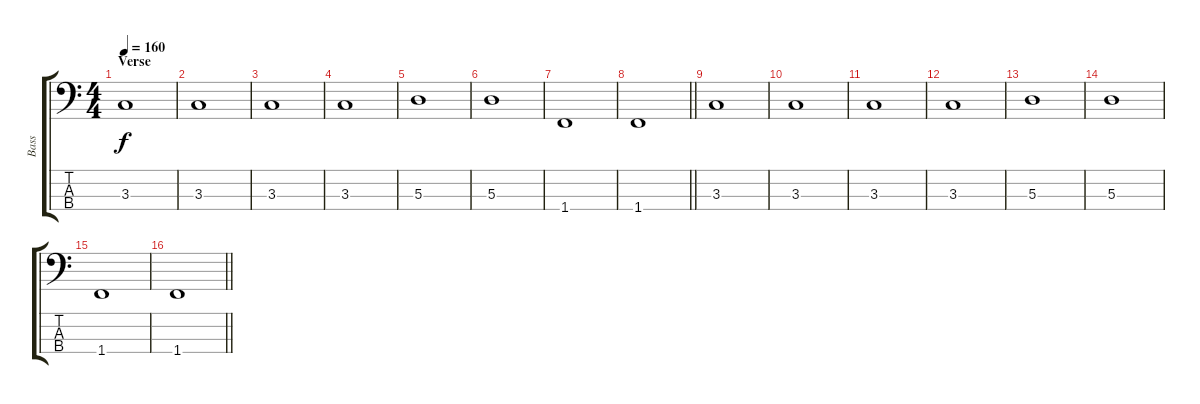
\track ("Bass" "Bass") {instrument electricbassfinger}
\staff {score tabs}
\tuning (G2 D2 A1 E1) {hide}
\ts (4 4)
\section ("" "Verse")
\tempo 160
\clef f4
\ks c
3.3.1{dy f} |
3.3.1 |
3.3.1 |
3.3.1 |
5.3.1 |
5.3.1 |
1.4.1 |
\barLineRight lightlight
1.4.1 |
3.3.1 |
3.3.1 |
3.3.1 |
3.3.1 |
5.3.1 |
5.3.1 |
1.4.1 |
\barLineRight lightlight
1.4.1
